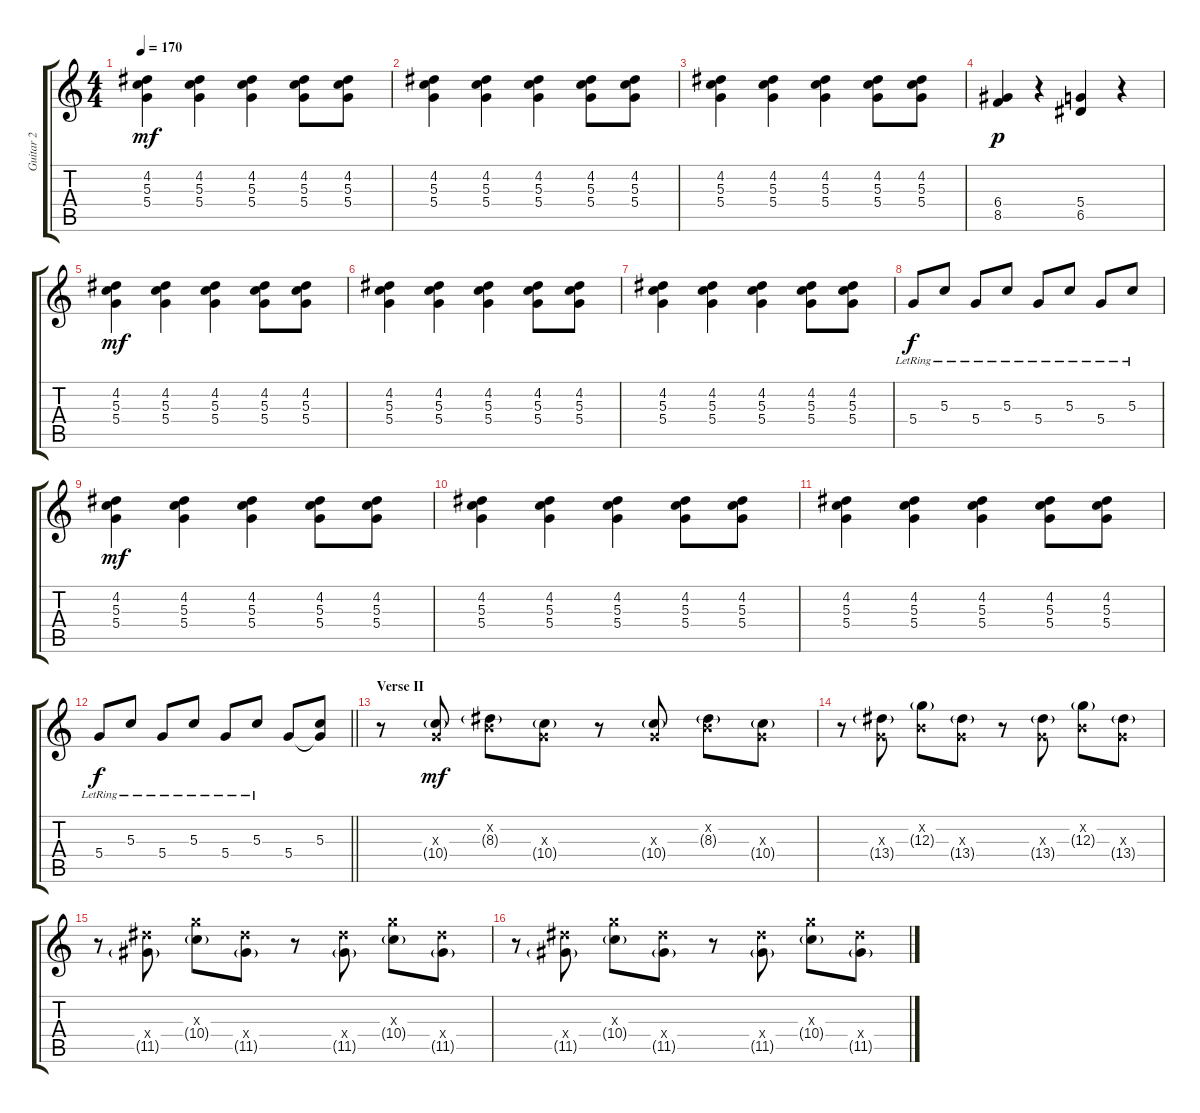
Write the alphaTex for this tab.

\track ("Guitar 2" "Guitar 2") {instrument distortionguitar}
\staff {score tabs}
\tuning (E4 B3 G3 D3 A2 E2) {hide}
\ts (4 4)
\tempo 170
\clef g2
\ks c
(4.2 5.3 5.4).4{dy mf volume 12} (4.2 5.3 5.4).4 (4.2 5.3 5.4).4 (4.2 5.3 5.4).8 (4.2 5.3 5.4).8 |
(4.2 5.3 5.4).4 (4.2 5.3 5.4).4 (4.2 5.3 5.4).4 (4.2 5.3 5.4).8 (4.2 5.3 5.4).8 |
(4.2 5.3 5.4).4 (4.2 5.3 5.4).4 (4.2 5.3 5.4).4 (4.2 5.3 5.4).8 (4.2 5.3 5.4).8 |
(6.4 8.5).4{dy p} r.4 (5.4 6.5).4 r.4 |
(4.2 5.3 5.4).4{dy mf volume 12} (4.2 5.3 5.4).4 (4.2 5.3 5.4).4 (4.2 5.3 5.4).8 (4.2 5.3 5.4).8 |
(4.2 5.3 5.4).4 (4.2 5.3 5.4).4 (4.2 5.3 5.4).4 (4.2 5.3 5.4).8 (4.2 5.3 5.4).8 |
(4.2 5.3 5.4).4 (4.2 5.3 5.4).4 (4.2 5.3 5.4).4 (4.2 5.3 5.4).8 (4.2 5.3 5.4).8 |
5.4{lr}.8{dy f} 5.3{lr}.8 5.4{lr}.8 5.3{lr}.8 5.4{lr}.8 5.3{lr}.8 5.4{lr}.8 5.3{lr}.8 |
(4.2 5.3 5.4).4{dy mf volume 12} (4.2 5.3 5.4).4 (4.2 5.3 5.4).4 (4.2 5.3 5.4).8 (4.2 5.3 5.4).8 |
(4.2 5.3 5.4).4 (4.2 5.3 5.4).4 (4.2 5.3 5.4).4 (4.2 5.3 5.4).8 (4.2 5.3 5.4).8 |
(4.2 5.3 5.4).4 (4.2 5.3 5.4).4 (4.2 5.3 5.4).4 (4.2 5.3 5.4).8 (4.2 5.3 5.4).8 |
\barLineRight lightlight
5.4{lr}.8{dy f} 5.3{lr}.8 5.4{lr}.8 5.3{lr}.8 5.4{lr}.8 5.3{lr}.8 5.4.8 (5.3 5.4{t}).8 |
\section ("" "Verse II")
r.8{volume 16} (0.3{x} 10.4{g}).8{dy mf} (0.2{x} 8.3{g}).8 (0.3{x} 10.4{g}).8 r.8 (0.3{x} 10.4{g}).8 (0.2{x} 8.3{g}).8 (0.3{x} 10.4{g}).8 |
r.8 (0.3{x} 13.4{g}).8 (0.2{x} 12.3{g}).8 (0.3{x} 13.4{g}).8 r.8 (0.3{x} 13.4{g}).8 (0.2{x} 12.3{g}).8 (0.3{x} 13.4{g}).8 |
r.8 (13.4{x} 11.5{g}).8 (12.3{x} 10.4{g}).8 (13.4{x} 11.5{g}).8 r.8 (13.4{x} 11.5{g}).8 (12.3{x} 10.4{g}).8 (13.4{x} 11.5{g}).8 |
r.8 (13.4{x} 11.5{g}).8 (12.3{x} 10.4{g}).8 (13.4{x} 11.5{g}).8 r.8 (13.4{x} 11.5{g}).8 (12.3{x} 10.4{g}).8 (13.4{x} 11.5{g}).8
